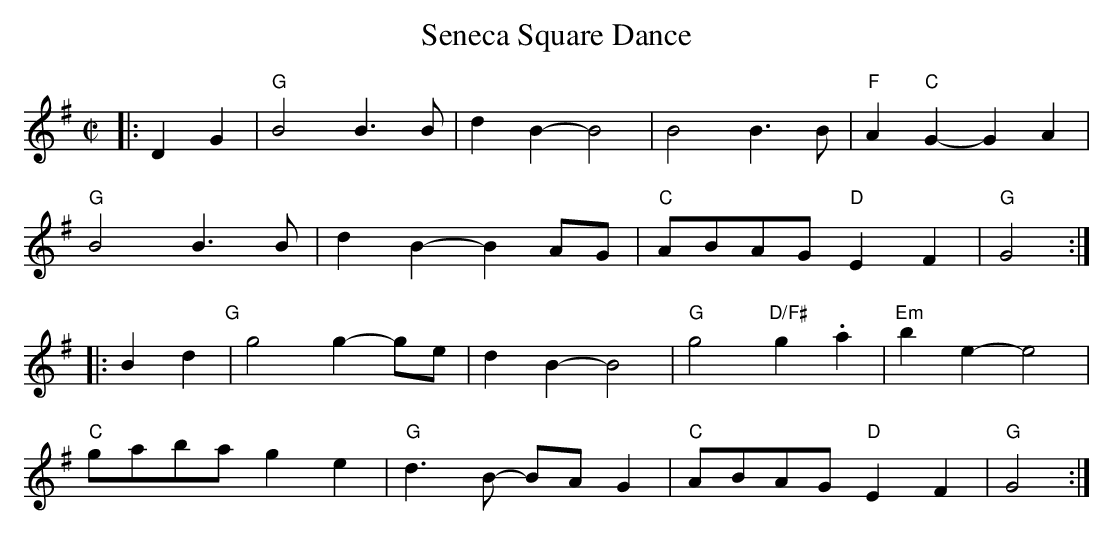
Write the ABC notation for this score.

X:1
T:Seneca Square Dance
M:C|
L:1/4
K:G
|:D G |"G"B2 B>B |d B-B2 | B2 B>B | "F" A "C" G-G A|
"G"B2 B>B |d B-B A/G/ |"C" A/B/A/G/ "D" E F | "G" G2 :|
|: B d "G" |g2 g-g/e/ | d B-B2 | "G"g2 "D/F#" g.a | "Em" b e-e2|
"C" g/a/b/a/ g e| "G" d>B- B/A/ G | "C" A/B/A/G/ "D" E F | "G"G2 :|
